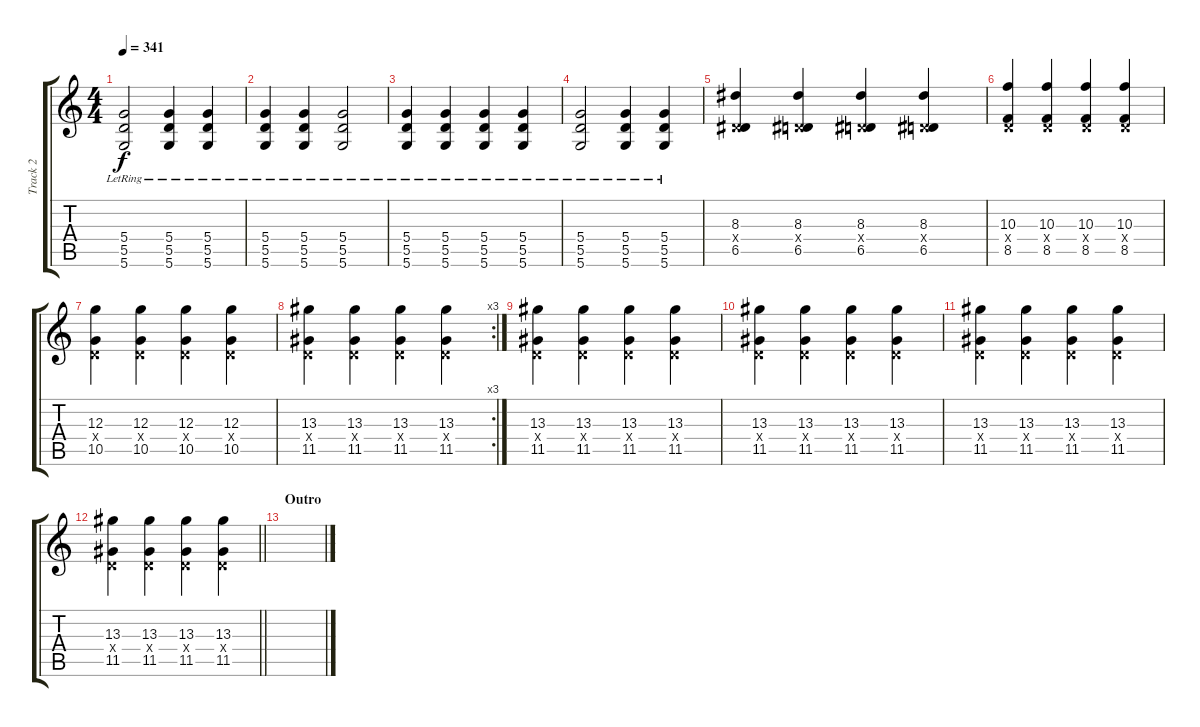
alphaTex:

\track ("Track 2" "Track 2") {instrument overdrivenguitar}
\staff {score tabs}
\tuning (E4 B3 G3 D3 A2 D2) {hide}
\ts (4 4)
\tempo 341
\clef g2
\ks c
(5.4{lr} 5.5{lr} 5.6{lr}).2{dy f} (5.4{lr} 5.5{lr} 5.6{lr}).4 (5.4{lr} 5.5{lr} 5.6{lr}).4 |
(5.4{lr} 5.5{lr} 5.6{lr}).4 (5.4{lr} 5.5{lr} 5.6{lr}).4 (5.4{lr} 5.5{lr} 5.6{lr}).2 |
(5.4{lr} 5.5{lr} 5.6{lr}).4 (5.4{lr} 5.5{lr} 5.6{lr}).4 (5.4{lr} 5.5{lr} 5.6{lr}).4 (5.4{lr} 5.5{lr} 5.6{lr}).4 |
(5.4{lr} 5.5{lr} 5.6{lr}).2 (5.4{lr} 5.5{lr} 5.6{lr}).4 (5.4{lr} 5.5{lr} 5.6{lr}).4 |
(8.3 0.4{x} 6.5).4 (8.3 0.4{x} 6.5).4 (8.3 0.4{x} 6.5).4 (8.3 0.4{x} 6.5).4 |
(10.3 0.4{x} 8.5).4 (10.3 0.4{x} 8.5).4 (10.3 0.4{x} 8.5).4 (10.3 0.4{x} 8.5).4 |
(12.3 0.4{x} 10.5).4 (12.3 0.4{x} 10.5).4 (12.3 0.4{x} 10.5).4 (12.3 0.4{x} 10.5).4 |
\rc 3
(13.3 0.4{x} 11.5).4 (13.3 0.4{x} 11.5).4 (13.3 0.4{x} 11.5).4 (13.3 0.4{x} 11.5).4 |
(13.3 0.4{x} 11.5).4 (13.3 0.4{x} 11.5).4 (13.3 0.4{x} 11.5).4 (13.3 0.4{x} 11.5).4 |
(13.3 0.4{x} 11.5).4 (13.3 0.4{x} 11.5).4 (13.3 0.4{x} 11.5).4 (13.3 0.4{x} 11.5).4 |
(13.3 0.4{x} 11.5).4 (13.3 0.4{x} 11.5).4 (13.3 0.4{x} 11.5).4 (13.3 0.4{x} 11.5).4 |
\barLineRight lightlight
(13.3 0.4{x} 11.5).4 (13.3 0.4{x} 11.5).4 (13.3 0.4{x} 11.5).4 (13.3 0.4{x} 11.5).4 |
\section ("" "Outro")
